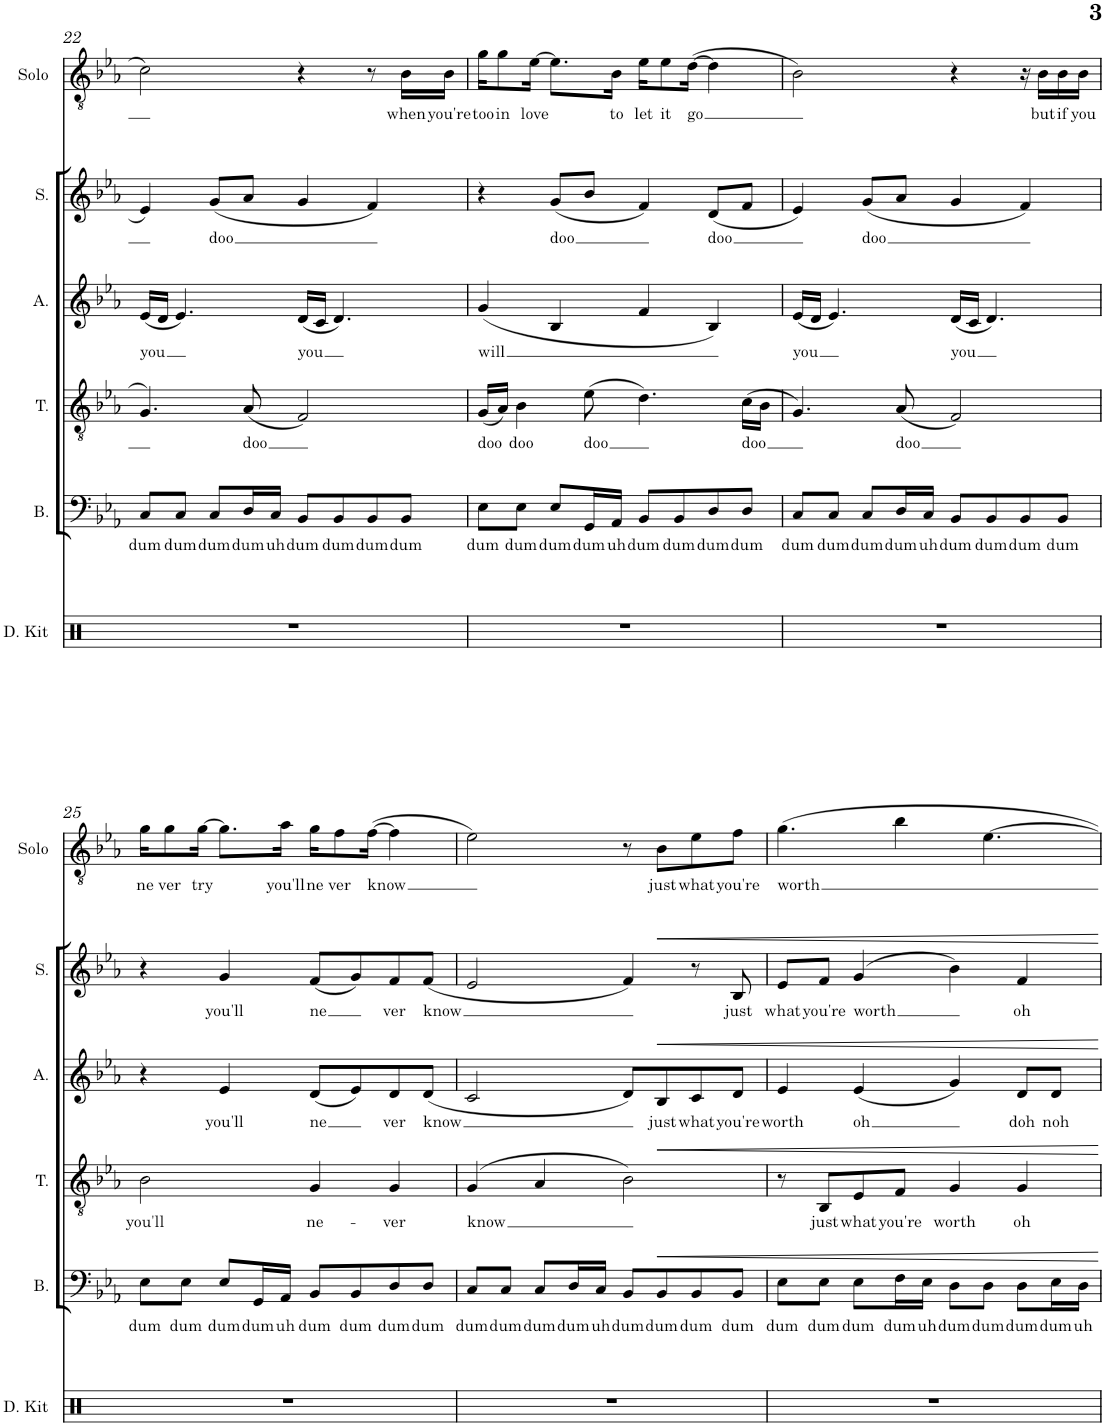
**kern	**kern	**text	**kern	**text	**kern	**text	**kern	**text	**kern	**text
*part6	*part5	*part5	*part4	*part4	*part3	*part3	*part2	*part2	*part1	*part1
*staff6	*staff5	*staff5	*staff4	*staff4	*staff3	*staff3	*staff2	*staff2	*staff1	*staff1
*I"Drum Kit	*I"Bass	*	*I"Tenor	*	*I"Alto	*	*I"Soprano	*	*I"Solo	*
*I'D. Kit	*I'B.	*	*I'T.	*	*I'A.	*	*I'S.	*	*I'Solo	*
!!LO:PB:g=z
*clefX	*clefF4	*	*clefGv2	*	*clefG2	*	*clefG2	*	*clefGv2	*
*k[]	*k[b-e-a-]	*	*k[b-e-a-]	*	*k[b-e-a-]	*	*k[b-e-a-]	*	*k[b-e-a-]	*
*M4/4	*M4/4	*	*M4/4	*	*M4/4	*	*M4/4	*	*M4/4	*
=22	=22	=22	=22	=22	=22	=22	=22	=22	=22	=22
!	!	!LO:LY:b	!	!	!	!LO:LY:b	!	!	!	!
1r	8C/L	dum	4.G/	.	(16e-/LL	you	4e-/	.	2c\	.
.	.	.	.	.	16d/JJ	.	.	.	.	.
!	!	!LO:LY:b	!	!	!	!	!	!	!	!
.	8C/J	dum	.	.	4.e-/)	.	.	.	.	.
!	!	!LO:LY:b	!	!	!	!	!	!LO:LY:b	!	!
.	8C/L	dum	.	.	.	.	(8g/L	doo	.	.
!	!	!LO:LY:b	!	!LO:LY:b	!	!	!	!	!	!
.	16D/L	dum	(8A-/	doo	.	.	8a-/J	.	.	.
!	!	!LO:LY:b	!	!	!	!	!	!	!	!
.	16C/JJ	uh	.	.	.	.	.	.	.	.
!	!	!LO:LY:b	!	!	!	!LO:LY:b	!	!	!	!
.	8BB-/L	dum	2F/)	.	(16d/LL	you	4g/	.	4r	.
.	.	.	.	.	16c/JJ	.	.	.	.	.
!	!	!LO:LY:b	!	!	!	!	!	!	!	!
.	8BB-/	dum	.	.	4.d/)	.	.	.	.	.
!	!	!LO:LY:b	!	!	!	!	!	!	!	!
.	8BB-/	dum	.	.	.	.	4f/)	.	8r	.
!	!	!LO:LY:b	!	!	!	!	!	!	!	!LO:LY:b
.	8BB-/J	dum	.	.	.	.	.	.	16B-\LL	when
!	!	!	!	!	!	!	!	!	!	!LO:LY:b
.	.	.	.	.	.	.	.	.	16B-\JJ	you're
=23	=23	=23	=23	=23	=23	=23	=23	=23	=23	=23
!	!	!LO:LY:b	!	!LO:LY:b	!	!LO:LY:b	!	!	!	!LO:LY:b
1r	8E-\L	dum	(16G/LL	doo	(4g/	will	4r	.	16g\KL	too
!	!	!	!	!	!	!	!	!	!	!LO:LY:b
.	.	.	16A-/JJ)	.	.	.	.	.	8g\	in
!	!	!LO:LY:b	!	!LO:LY:b	!	!	!	!	!	!
.	8E-\J	dum	4B-\	doo	.	.	.	.	.	.
!	!	!	!	!	!	!	!	!	!	!LO:LY:b
.	.	.	.	.	.	.	.	.	[16e-\Jk	love
!	!	!LO:LY:b	!	!	!	!	!	!LO:LY:b	!	!
.	8E-/L	dum	.	.	4B-/	.	(8g/L	doo	8.e-\L]	.
!	!	!LO:LY:b	!	!LO:LY:b	!	!	!	!	!	!
.	16GG/L	dum	(8e-\	doo	.	.	8b-/J	.	.	.
!	!	!LO:LY:b	!	!	!	!	!	!	!	!LO:LY:b
.	16AA-/JJ	uh	.	.	.	.	.	.	16B-\Jk	to
!	!	!LO:LY:b	!	!	!	!	!	!	!	!LO:LY:b
.	8BB-/L	dum	4.d\)	.	4f/	.	4f/)	.	16e-\KL	let
!	!	!	!	!	!	!	!	!	!	!LO:LY:b
.	.	.	.	.	.	.	.	.	8e-\	it
!	!	!LO:LY:b	!	!	!	!	!	!	!	!
.	8BB-/	dum	.	.	.	.	.	.	.	.
!	!	!	!	!	!	!	!	!	!	!LO:LY:b
.	.	.	.	.	.	.	.	.	([16d\Jk	go
!	!	!LO:LY:b	!	!	!	!	!	!LO:LY:b	!	!
.	8D/	dum	.	.	4B-/)	.	(8d/L	doo	4d\]	.
!	!	!LO:LY:b	!	!LO:LY:b	!	!	!	!	!	!
.	8D/J	dum	(16c\LL	doo	.	.	8f/J	.	.	.
.	.	.	16B-\JJ	.	.	.	.	.	.	.
=24	=24	=24	=24	=24	=24	=24	=24	=24	=24	=24
!	!	!LO:LY:b	!	!	!	!LO:LY:b	!	!	!	!
1r	8C/L	dum	4.G/)	.	(16e-/LL	you	4e-/)	.	2B-\)	.
.	.	.	.	.	16d/JJ	.	.	.	.	.
!	!	!LO:LY:b	!	!	!	!	!	!	!	!
.	8C/J	dum	.	.	4.e-/)	.	.	.	.	.
!	!	!LO:LY:b	!	!	!	!	!	!LO:LY:b	!	!
.	8C/L	dum	.	.	.	.	(8g/L	doo	.	.
!	!	!LO:LY:b	!	!LO:LY:b	!	!	!	!	!	!
.	16D/L	dum	(8A-/	doo	.	.	8a-/J	.	.	.
!	!	!LO:LY:b	!	!	!	!	!	!	!	!
.	16C/JJ	uh	.	.	.	.	.	.	.	.
!	!	!LO:LY:b	!	!	!	!LO:LY:b	!	!	!	!
.	8BB-/L	dum	2F/)	.	(16d/LL	you	4g/	.	4r	.
.	.	.	.	.	16c/JJ	.	.	.	.	.
!	!	!LO:LY:b	!	!	!	!	!	!	!	!
.	8BB-/	dum	.	.	4.d/)	.	.	.	.	.
!	!	!LO:LY:b	!	!	!	!	!	!	!	!
.	8BB-/	dum	.	.	.	.	4f/)	.	16r	.
!	!	!	!	!	!	!	!	!	!	!LO:LY:b
.	.	.	.	.	.	.	.	.	16B-\LL	but
!	!	!LO:LY:b	!	!	!	!	!	!	!	!LO:LY:b
.	8BB-/J	dum	.	.	.	.	.	.	16B-\	if
!	!	!	!	!	!	!	!	!	!	!LO:LY:b
.	.	.	.	.	.	.	.	.	16B-\JJ	you
!!LO:LB:g=z
=25	=25	=25	=25	=25	=25	=25	=25	=25	=25	=25
!	!	!LO:LY:b	!	!LO:LY:b	!	!	!	!	!	!LO:LY:b
1r	8E-\L	dum	2B-\	you'll	4r	.	4r	.	16g\KL	ne
!	!	!	!	!	!	!	!	!	!	!LO:LY:b
.	.	.	.	.	.	.	.	.	8g\	ver
!	!	!LO:LY:b	!	!	!	!	!	!	!	!
.	8E-\J	dum	.	.	.	.	.	.	.	.
!	!	!	!	!	!	!	!	!	!	!LO:LY:b
.	.	.	.	.	.	.	.	.	[16g\Jk	try
!	!	!LO:LY:b	!	!	!	!LO:LY:b	!	!LO:LY:b	!	!
.	8E-/L	dum	.	.	4e-/	you'll	4g/	you'll	8.g\L]	.
!	!	!LO:LY:b	!	!	!	!	!	!	!	!
.	16GG/L	dum	.	.	.	.	.	.	.	.
!	!	!LO:LY:b	!	!	!	!	!	!	!	!LO:LY:b
.	16AA-/JJ	uh	.	.	.	.	.	.	16a-\Jk	you'll
!	!	!LO:LY:b	!	!LO:LY:b	!	!LO:LY:b	!	!LO:LY:b	!	!LO:LY:b
.	8BB-/L	dum	4G/	ne-	(8d/L	ne	(8f/L	ne	16g\KL	ne
!	!	!	!	!	!	!	!	!	!	!LO:LY:b
.	.	.	.	.	.	.	.	.	8f\	ver
!	!	!LO:LY:b	!	!	!	!	!	!	!	!
.	8BB-/	dum	.	.	8e-/)	.	8g/)	.	.	.
!	!	!	!	!	!	!	!	!	!	!LO:LY:b
.	.	.	.	.	.	.	.	.	([16f\Jk	know
!	!	!LO:LY:b	!	!LO:LY:b	!	!LO:LY:b	!	!LO:LY:b	!	!
.	8D/	dum	4G/	-ver	8d/	ver	8f/	ver	4f\]	.
!	!	!LO:LY:b	!	!	!	!LO:LY:b	!	!LO:LY:b	!	!
.	8D/J	dum	.	.	(8d/J	know	(8f/J	know	.	.
=26	=26	=26	=26	=26	=26	=26	=26	=26	=26	=26
!	!	!LO:LY:b	!	!LO:LY:b	!	!	!	!	!	!
1r	8C/L	dum	(4G/	know	2c/	.	2e-/	.	2e-\)	.
!	!	!LO:LY:b	!	!	!	!	!	!	!	!
.	8C/J	dum	.	.	.	.	.	.	.	.
!	!	!LO:LY:b	!	!	!	!	!	!	!	!
.	8C/L	dum	4A-/	.	.	.	.	.	.	.
!	!	!LO:LY:b	!	!	!	!	!	!	!	!
.	16D/L	dum	.	.	.	.	.	.	.	.
!	!	!LO:LY:b	!	!	!	!	!	!	!	!
.	16C/JJ	uh	.	.	.	.	.	.	.	.
!	!	!LO:LY:b	!	!	!	!	!	!	!	!
.	8BB-/L	dum	2B-\)	.	8d/L)	.	4f/)	.	8r	.
!	!	!LO:LY:b	!	!	!	!LO:LY:b	!	!	!	!LO:LY:b
.	8BB-/	dum	.	.	8B-/	just	.	.	8B-\L	just
!	!	!LO:LY:b	!	!	!	!LO:LY:b	!	!	!	!LO:LY:b
.	8BB-/	dum	.	.	8c/	what	8r	.	8e-\	what
!	!	!LO:LY:b	!	!	!	!LO:LY:b	!	!LO:LY:b	!	!LO:LY:b
.	8BB-/J	dum	.	.	8d/J	you're	8B-/	just	8f\J	you're
=27	=27	=27	=27	=27	=27	=27	=27	=27	=27	=27
!	!	!LO:LY:b	!	!	!	!LO:LY:b	!	!LO:LY:b	!	!LO:LY:b
1r	8E-\L	dum	8r	.	4e-/	worth	8e-/L	what	4.g\	worth
!	!	!LO:LY:b	!	!LO:LY:b	!	!	!	!LO:LY:b	!	!
.	8E-\J	dum	8BB-/L	just	.	.	8f/J	you're	.	.
!	!	!LO:LY:b	!	!LO:LY:b	!	!LO:LY:b	!	!LO:LY:b	!	!
.	8E-\L	dum	8E-/	what	(4e-/	oh	(4g/	worth	.	.
!	!	!LO:LY:b	!	!LO:LY:b	!	!	!	!	!	!
.	16F\L	dum	8F/J	you're	.	.	.	.	4b-\	.
!	!	!LO:LY:b	!	!	!	!	!	!	!	!
.	16E-\JJ	uh	.	.	.	.	.	.	.	.
!	!	!LO:LY:b	!	!LO:LY:b	!	!	!	!	!	!
.	8D\L	dum	4G/	worth	4g/)	.	4b-\)	.	.	.
!	!	!LO:LY:b	!	!	!	!	!	!	!	!
.	8D\J	dum	.	.	.	.	.	.	[4.e-\	.
!	!	!LO:LY:b	!	!LO:LY:b	!	!LO:LY:b	!	!LO:LY:b	!	!
.	8D\L	dum	4G/	oh	8d/L	doh	4f/	oh	.	.
!	!	!LO:LY:b	!	!	!	!LO:LY:b	!	!	!	!
.	16E-\L	dum	.	.	8d/J	noh	.	.	.	.
!	!	!LO:LY:b	!	!	!	!	!	!	!	!
.	16D\JJ	uh	.	.	.	.	.	.	.	.
=	=	=	=	=	=	=	=	=	=	=
*-	*-	*-	*-	*-	*-	*-	*-	*-	*-	*-
